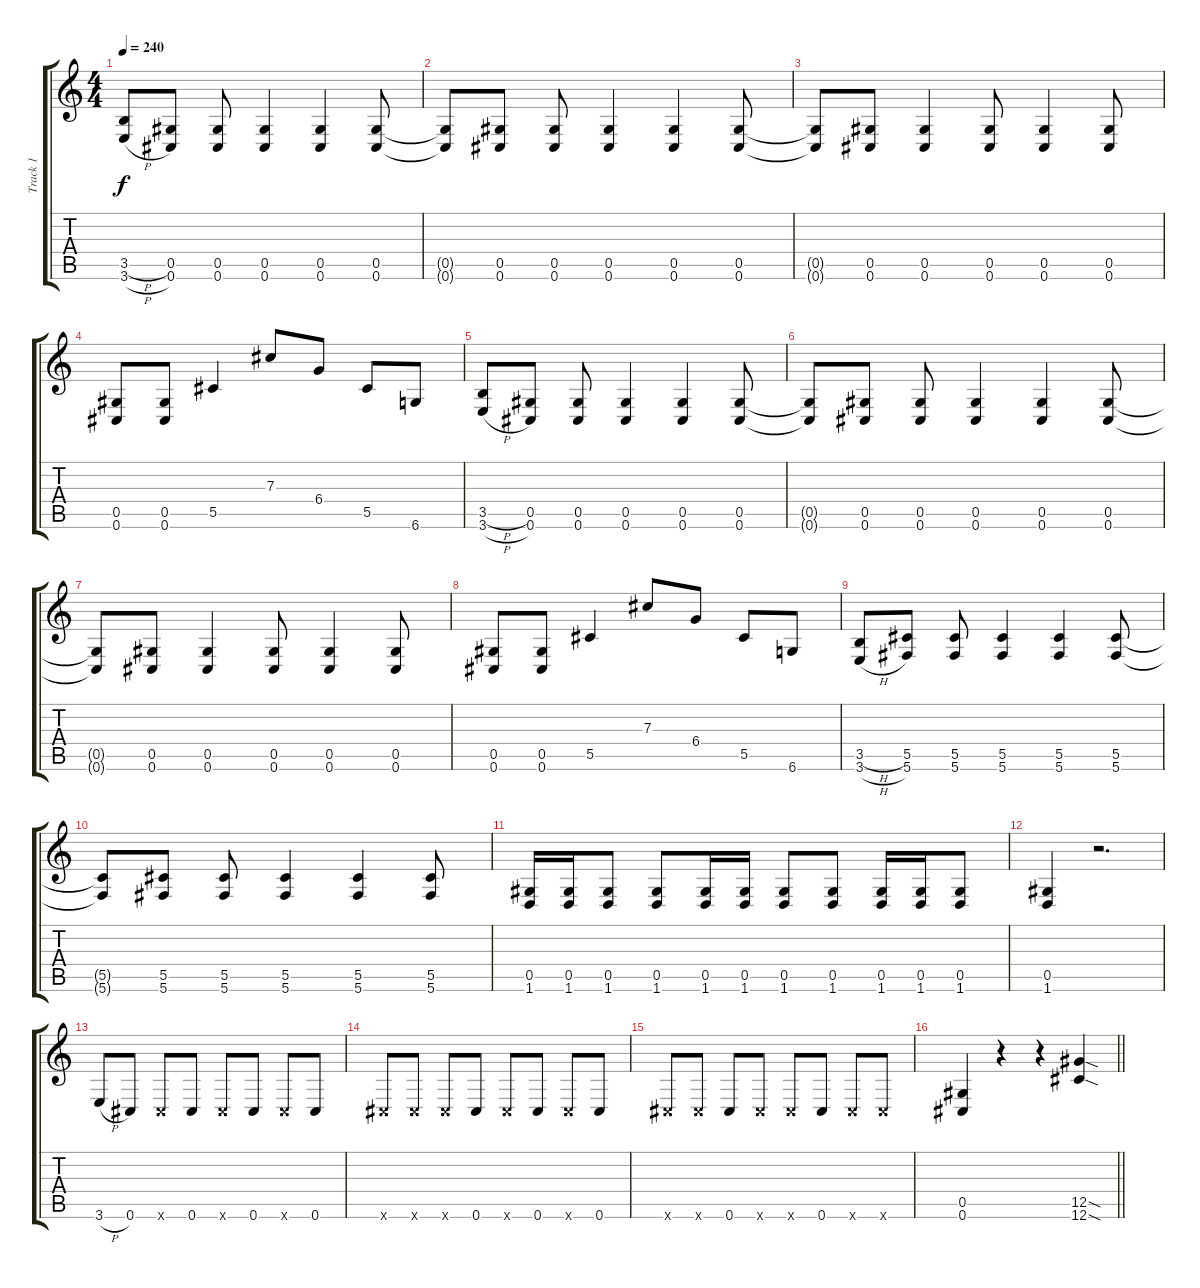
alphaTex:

\track ("Track 1" "Track 1") {instrument distortionguitar}
\staff {score tabs}
\tuning (Eb4 Bb3 Gb3 Db3 Ab2 Db2) {hide}
\ts (4 4)
\tempo 240
\clef g2
\ks c
(3.5{h} 3.6{h}).8{dy f} (0.5 0.6).8 (0.5 0.6).8 (0.5 0.6).4 (0.5 0.6).4 (0.5 0.6).8 |
(0.5{t} 0.6{t}).8 (0.5 0.6).8 (0.5 0.6).8 (0.5 0.6).4 (0.5 0.6).4 (0.5 0.6).8 |
(0.5{t} 0.6{t}).8 (0.5 0.6).8 (0.5 0.6).4 (0.5 0.6).8 (0.5 0.6).4 (0.5 0.6).8 |
(0.5 0.6).8 (0.5 0.6).8 5.5.4 7.3.8 6.4.8 5.5.8 6.6.8 |
(3.5{h} 3.6{h}).8 (0.5 0.6).8 (0.5 0.6).8 (0.5 0.6).4 (0.5 0.6).4 (0.5 0.6).8 |
(0.5{t} 0.6{t}).8 (0.5 0.6).8 (0.5 0.6).8 (0.5 0.6).4 (0.5 0.6).4 (0.5 0.6).8 |
(0.5{t} 0.6{t}).8 (0.5 0.6).8 (0.5 0.6).4 (0.5 0.6).8 (0.5 0.6).4 (0.5 0.6).8 |
(0.5 0.6).8 (0.5 0.6).8 5.5.4 7.3.8 6.4.8 5.5.8 6.6.8 |
(3.5{h} 3.6{h}).8 (5.5 5.6).8 (5.5 5.6).8 (5.5 5.6).4 (5.5 5.6).4 (5.5 5.6).8 |
(5.5{t} 5.6{t}).8 (5.5 5.6).8 (5.5 5.6).8 (5.5 5.6).4 (5.5 5.6).4 (5.5 5.6).8 |
(0.5 1.6).16 (0.5 1.6).16 (0.5 1.6).8 (0.5 1.6).8 (0.5 1.6).16 (0.5 1.6).16 (0.5 1.6).8 (0.5 1.6).8 (0.5 1.6).16 (0.5 1.6).16 (0.5 1.6).8 |
(0.5 1.6).4 r.2{d} |
3.6{h}.8 0.6.8 0.6{x}.8 0.6.8 0.6{x}.8 0.6.8 0.6{x}.8 0.6.8 |
0.6{x}.8 0.6{x}.8 0.6{x}.8 0.6.8 0.6{x}.8 0.6.8 0.6{x}.8 0.6.8 |
0.6{x}.8 0.6{x}.8 0.6.8 0.6{x}.8 0.6{x}.8 0.6.8 0.6{x}.8 0.6{x}.8 |
\barLineRight lightlight
(0.5 0.6).4 r.4 r.4 (12.5{sod} 12.6{sod}).4
